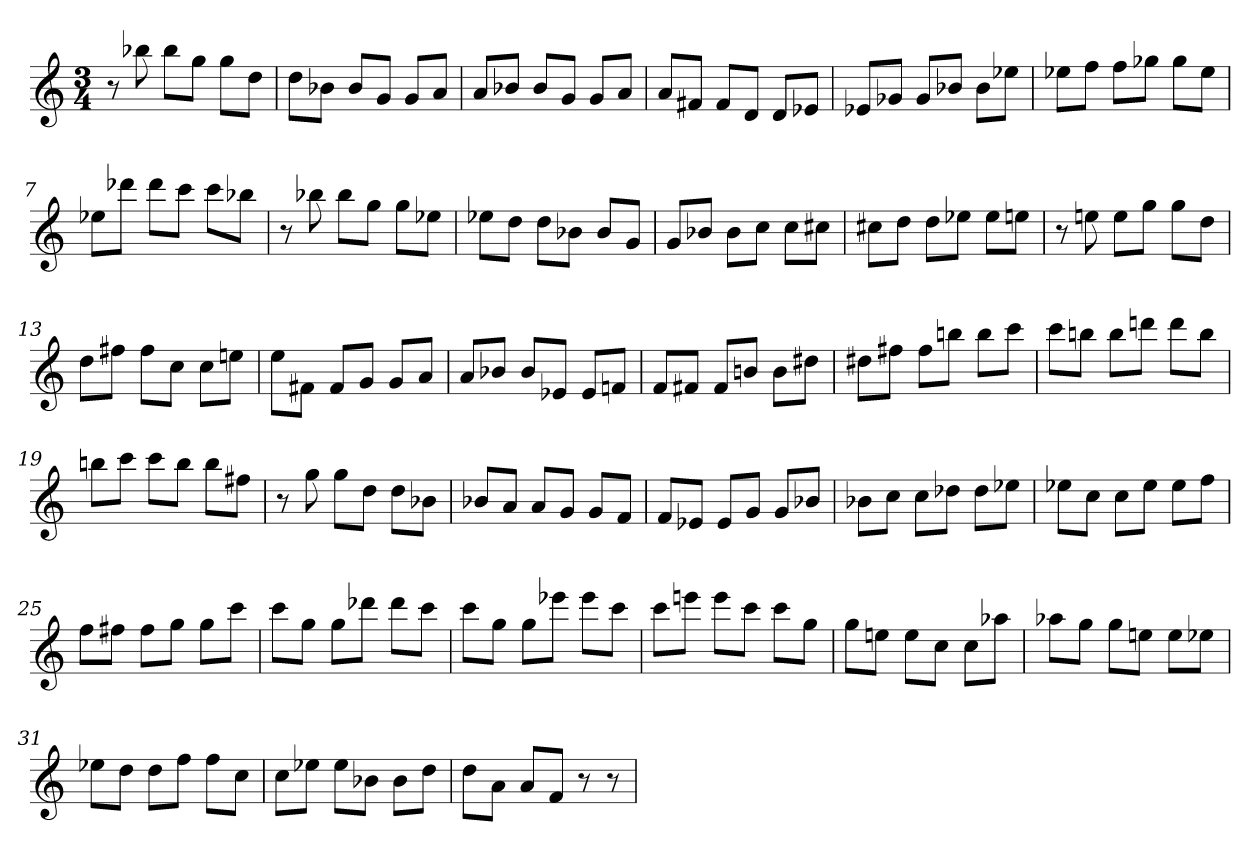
**kern
*part1
*staff1
*M3/4
=1
8r
8bb-X
8bb-L
8ggJ
8ggL
8ddJ
=2
8ddL
8b-XJ
8b-L
8gJ
8gL
8aJ
=3
8aL
8b-XJ
8b-L
8gJ
8gL
8aJ
=4
8aL
8f#XJ
8f#L
8dJ
8dL
8e-XJ
=5
8e-XL
8g-XJ
8g-L
8b-XJ
8b-L
8ee-XJ
=6
8ee-XL
8ffJ
8ffL
8gg-XJ
8gg-L
8ee-J
=7
8ee-XL
8ddd-XJ
8ddd-L
8cccJ
8cccL
8bb-XJ
=8
8r
8bb-X
8bb-L
8ggJ
8ggL
8ee-XJ
=9
8ee-XL
8ddJ
8ddL
8b-XJ
8b-L
8gJ
=10
8gL
8b-XJ
8b-L
8ccJ
8ccL
8cc#XJ
=11
8cc#XL
8ddJ
8ddL
8ee-XJ
8ee-L
8eenJ
=12
8r
8een
8eeL
8ggJ
8ggL
8ddJ
=13
8ddL
8ff#XJ
8ff#L
8ccJ
8ccL
8eenJ
=14
8eeL
8f#XJ
8f#L
8gJ
8gL
8aJ
=15
8aL
8b-XJ
8b-L
8e-XJ
8e-L
8fnJ
=16
8fL
8f#XJ
8f#L
8bnJ
8bL
8dd#XJ
=17
8dd#XL
8ff#XJ
8ff#L
8bbnJ
8bbL
8cccJ
=18
8cccL
8bbnJ
8bbL
8dddnJ
8dddL
8bbJ
=19
8bbnL
8cccJ
8cccL
8bbJ
8bbL
8ff#XJ
=20
8r
8gg
8ggL
8ddJ
8ddL
8b-XJ
=21
8b-XL
8aJ
8aL
8gJ
8gL
8fJ
=22
8fL
8e-XJ
8e-L
8gJ
8gL
8b-XJ
=23
8b-XL
8ccJ
8ccL
8dd-XJ
8dd-L
8ee-XJ
=24
8ee-XL
8ccJ
8ccL
8ee-J
8ee-L
8ffJ
=25
8ffL
8ff#XJ
8ff#L
8ggJ
8ggL
8cccJ
=26
8cccL
8ggJ
8ggL
8ddd-XJ
8ddd-L
8cccJ
=27
8cccL
8ggJ
8ggL
8eee-XJ
8eee-L
8cccJ
=28
8cccL
8eeenJ
8eeeL
8cccJ
8cccL
8ggJ
=29
8ggL
8eenJ
8eeL
8ccJ
8ccL
8aa-XJ
=30
8aa-XL
8ggJ
8ggL
8eenJ
8eeL
8ee-XJ
=31
8ee-XL
8ddJ
8ddL
8ffJ
8ffL
8ccJ
=32
8ccL
8ee-XJ
8ee-L
8b-XJ
8b-L
8ddJ
=33
8ddL
8aJ
8aL
8fJ
8r
8r
=
*-
